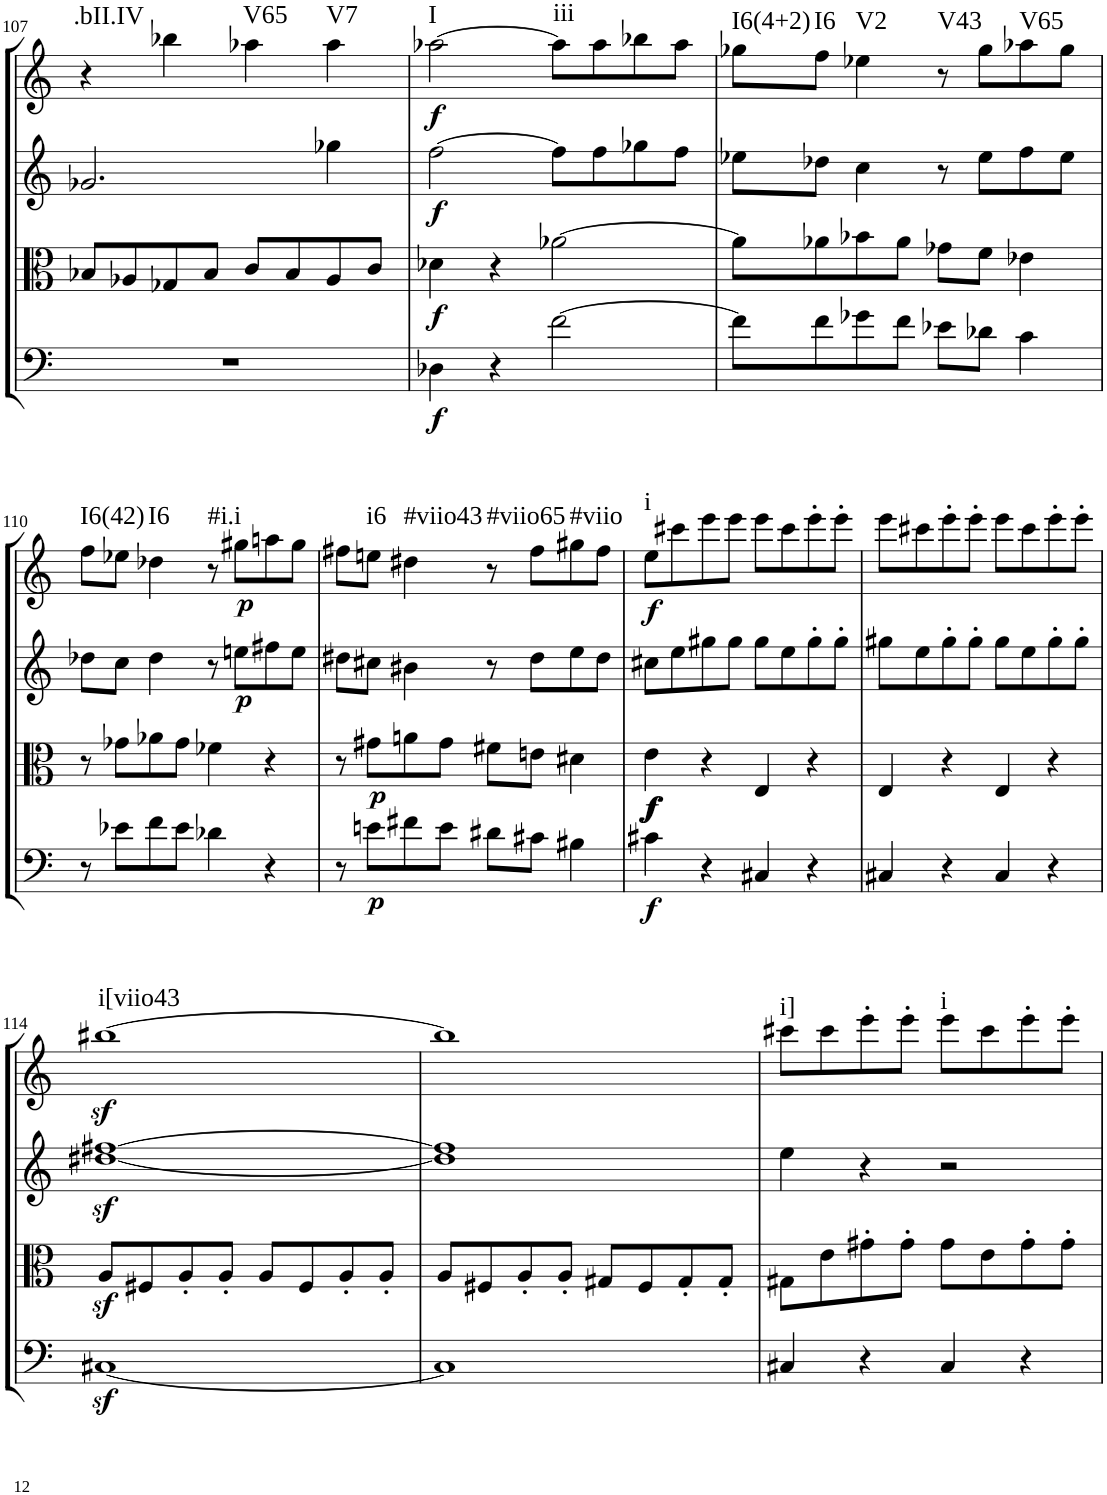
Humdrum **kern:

**kern	**dynam	**kern	**dynam	**kern	**dynam	**kern	**dynam	**harte
*part4	*part4	*part3	*part3	*part2	*part2	*part1	*part1	*part1
*staff4	*staff4	*staff3	*staff3	*staff2	*staff2	*staff1	*staff1	*
*I"Cello	*	*I"Viola	*	*I"2nd Violin	*	*I"1st Violin	*	*
!!LO:PB:g=z
*clefF4	*	*clefC3	*	*clefG2	*	*clefG2	*	*
*k[]	*	*k[]	*	*k[]	*	*k[]	*	*
*M2/2	*	*M2/2	*	*M2/2	*	*M2/2	*	*
*met(c|)	*	*met(c|)	*	*met(c|)	*	*met(c|)	*	*
=107	=107	=107	=107	=107	=107	=107	=107	=107
!	!	!	!	!	!	!	!	!LO:H:kt=.bII.IV
1r	.	8B-X/L	.	2.g-X/	.	4r	.	N
.	.	8A-X/	.	.	.	.	.	.
.	.	8G-X/	.	.	.	4bb-X\	.	.
.	.	8B-/J	.	.	.	.	.	.
!	!	!	!	!	!	!	!	!LO:H:kt=V65
.	.	8c/L	.	.	.	4aa-X\	.	N
.	.	8B-/	.	.	.	.	.	.
!	!	!	!	!	!	!	!	!LO:H:kt=V7
.	.	8A-/	.	4gg-X\	.	4aa-\	.	N
.	.	8c/J	.	.	.	.	.	.
=108	=108	=108	=108	=108	=108	=108	=108	=108
!	!LO:DY:b	!	!LO:DY:b	!	!LO:DY:b	!	!LO:DY:b	!LO:H:kt=I
4D-X\	f	4d-X\	f	[2ff\	f	[2aa-X\	f	N
4r	.	4r	.	.	.	.	.	.
!	!	!	!	!	!	!	!	!LO:H:kt=iii
[2f\	.	[2a-X\	.	8ff\L]	.	8aa-\L]	.	N
.	.	.	.	8ff\	.	8aa-\	.	.
.	.	.	.	8gg-X\	.	8bb-X\	.	.
.	.	.	.	8ff\J	.	8aa-\J	.	.
=109	=109	=109	=109	=109	=109	=109	=109	=109
!	!	!	!	!	!	!	!	!LO:H:kt=I6(4+2)
8f\L]	.	8a-\L]	.	8ee-X\L	.	8gg-X\L	.	N
!	!	!	!	!	!	!	!	!LO:H:kt=I6
8f\	.	8a-X\	.	8dd-X\J	.	8ff\J	.	N
!	!	!	!	!	!	!	!	!LO:H:kt=V2
8g-X\	.	8b-X\	.	4cc\	.	4ee-X\	.	N
8f\J	.	8a-\J	.	.	.	.	.	.
!	!	!	!	!	!	!	!	!LO:H:kt=V43
8e-X\L	.	8g-X\L	.	8r	.	8r	.	N
8d-X\J	.	8f\J	.	8ee-\L	.	8gg-\L	.	.
!	!	!	!	!	!	!	!	!LO:H:kt=V65
4c\	.	4e-X\	.	8ff\	.	8aa-X\	.	N
.	.	.	.	8ee-\J	.	8gg-\J	.	.
!!LO:LB:g=z
=110	=110	=110	=110	=110	=110	=110	=110	=110
!	!	!	!	!	!	!	!	!LO:H:kt=I6(42)
8r	.	8r	.	8dd-X\L	.	8ff\L	.	N
8e-X\L	.	8g-X\L	.	8cc\J	.	8ee-X\J	.	.
!	!	!	!	!	!	!	!	!LO:H:kt=I6
8f\	.	8a-X\	.	4dd-\	.	4dd-X\	.	N
8e-\J	.	8g-\J	.	.	.	.	.	.
!	!	!	!	!	!	!	!	!LO:H:kt=#i.i
4d-X\	.	4f-X\	.	8r	.	8r	.	N
!	!	!	!	!	!LO:DY:b	!	!LO:DY:b	!
.	.	.	.	8een\L	p	8gg#X\L	p	.
4r	.	4r	.	8ff#X\	.	8aan\	.	.
.	.	.	.	8ee\J	.	8gg#\J	.	.
=111	=111	=111	=111	=111	=111	=111	=111	=111
8r	.	8r	.	8dd#X\L	.	8ff#X\L	.	.
!	!LO:DY:b	!	!LO:DY:b	!	!	!	!	!LO:H:kt=i6
8en\L	p	8g#X\L	p	8cc#X\J	.	8een\J	.	N
!	!	!	!	!	!	!	!	!LO:H:kt=#viio43
8f#X\	.	8an\	.	4b#X\	.	4dd#X\	.	N
8e\J	.	8g#\J	.	.	.	.	.	.
!	!	!	!	!	!	!	!	!LO:H:kt=#viio65
8d#X\L	.	8f#X\L	.	8r	.	8r	.	N
8c#X\J	.	8en\J	.	8dd#\L	.	8ff#\L	.	.
!	!	!	!	!	!	!	!	!LO:H:kt=#viio
4B#X\	.	4d#X\	.	8ee\	.	8gg#X\	.	N
.	.	.	.	8dd#\J	.	8ff#\J	.	.
=112	=112	=112	=112	=112	=112	=112	=112	=112
!	!LO:DY:b	!	!LO:DY:b	!	!	!	!	!
!	!	!	!LO:DY:n=1:b	!	!	!	!LO:DY:b	!LO:H:kt=i
4c#X\	f	4e\	f f	8cc#X\L	.	8ee\L	f	N
.	.	.	.	8ee\	.	8ccc#X\	.	.
4r	.	4r	.	8gg#X\	.	8eee\	.	.
.	.	.	.	8gg#\J	.	8eee\J	.	.
4C#X/	.	4E/	.	8gg#\L	.	8eee\L	.	.
.	.	.	.	8ee\	.	8ccc#\	.	.
4r	.	4r	.	8gg#'\	.	8eee'\	.	.
.	.	.	.	8gg#'\J	.	8eee'\J	.	.
=113	=113	=113	=113	=113	=113	=113	=113	=113
4C#X/	.	4E/	.	8gg#X\L	.	8eee\L	.	.
.	.	.	.	8ee\	.	8ccc#X\	.	.
4r	.	4r	.	8gg#'\	.	8eee'\	.	.
.	.	.	.	8gg#'\J	.	8eee'\J	.	.
4C#/	.	4E/	.	8gg#\L	.	8eee\L	.	.
.	.	.	.	8ee\	.	8ccc#\	.	.
4r	.	4r	.	8gg#'\	.	8eee'\	.	.
.	.	.	.	8gg#'\J	.	8eee'\J	.	.
!!LO:LB:g=z
=114	=114	=114	=114	=114	=114	=114	=114	=114
!	!	!	!	!	!	!	!LO:DY:b	!LO:H:kt=i[viio43
[1C#Xz<	.	8Az</L	.	[1dd#Xz< [1ff#Xz<	.	[1bb#X	sf	N
.	.	8F#X/	.	.	.	.	.	.
.	.	8A'/	.	.	.	.	.	.
.	.	8A'/J	.	.	.	.	.	.
.	.	8A/L	.	.	.	.	.	.
.	.	8F#/	.	.	.	.	.	.
.	.	8A'/	.	.	.	.	.	.
.	.	8A'/J	.	.	.	.	.	.
=115	=115	=115	=115	=115	=115	=115	=115	=115
1C#]	.	8A/L	.	1dd#] 1ff#]	.	1bb#]	.	.
.	.	8F#X/	.	.	.	.	.	.
.	.	8A'/	.	.	.	.	.	.
.	.	8A'/J	.	.	.	.	.	.
.	.	8G#X/L	.	.	.	.	.	.
.	.	8F#/	.	.	.	.	.	.
.	.	8G#'/	.	.	.	.	.	.
.	.	8G#'/J	.	.	.	.	.	.
=116	=116	=116	=116	=116	=116	=116	=116	=116
!	!	!	!	!	!	!	!	!LO:H:kt=i]
4C#X/	.	8G#X\L	.	4ee\	.	8ccc#X\L	.	N
.	.	8e\	.	.	.	8ccc#\	.	.
4r	.	8g#X'\	.	4r	.	8eee'\	.	.
.	.	8g#'\J	.	.	.	8eee'\J	.	.
!	!	!	!	!	!	!	!	!LO:H:kt=i
4C#/	.	8g#\L	.	2r	.	8eee\L	.	N
.	.	8e\	.	.	.	8ccc#\	.	.
4r	.	8g#'\	.	.	.	8eee'\	.	.
.	.	8g#'\J	.	.	.	8eee'\J	.	.
=	=	=	=	=	=	=	=	=
*-	*-	*-	*-	*-	*-	*-	*-	*-
